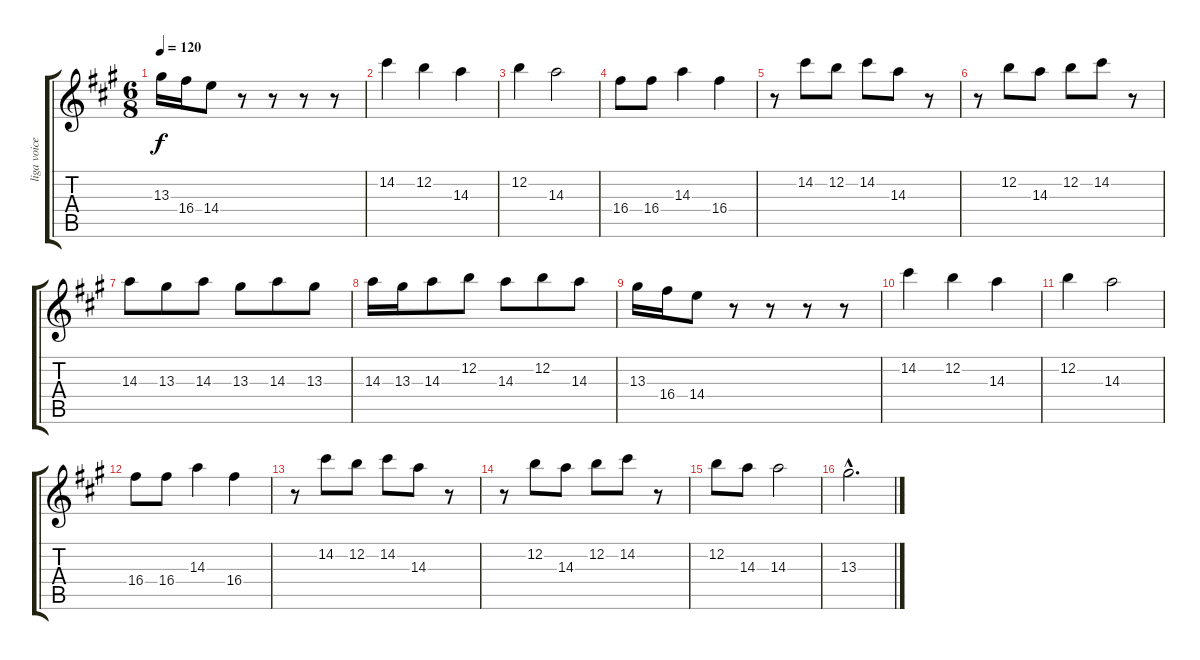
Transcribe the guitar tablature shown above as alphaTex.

\track ("liga voice" "liga voice") {instrument acousticguitarnylon}
\staff {score tabs}
\tuning (E4 B3 G3 D3 A2 E2) {hide}
\ts (6 8)
\tempo 120
\clef g2
\ks a
13.3.16{dy f} 16.4.16 14.4.8 r.8 r.8 r.8 r.8 |
14.2.4 12.2.4 14.3.4 |
12.2.4 14.3.2 |
16.4.8 16.4.8 14.3.4 16.4.4 |
r.8 14.2.8 12.2.8 14.2.8 14.3.8 r.8 |
r.8 12.2.8 14.3.8 12.2.8 14.2.8 r.8 |
14.3.8 13.3.8 14.3.8 13.3.8 14.3.8 13.3.8 |
14.3.16 13.3.16 14.3.8 12.2.8 14.3.8 12.2.8 14.3.8 |
13.3.16 16.4.16 14.4.8 r.8 r.8 r.8 r.8 |
14.2.4 12.2.4 14.3.4 |
12.2.4 14.3.2 |
16.4.8 16.4.8 14.3.4 16.4.4 |
r.8 14.2.8 12.2.8 14.2.8 14.3.8 r.8 |
r.8 12.2.8 14.3.8 12.2.8 14.2.8 r.8 |
12.2.8 14.3.8 14.3.2 |
13.3{hac}.2{d}
